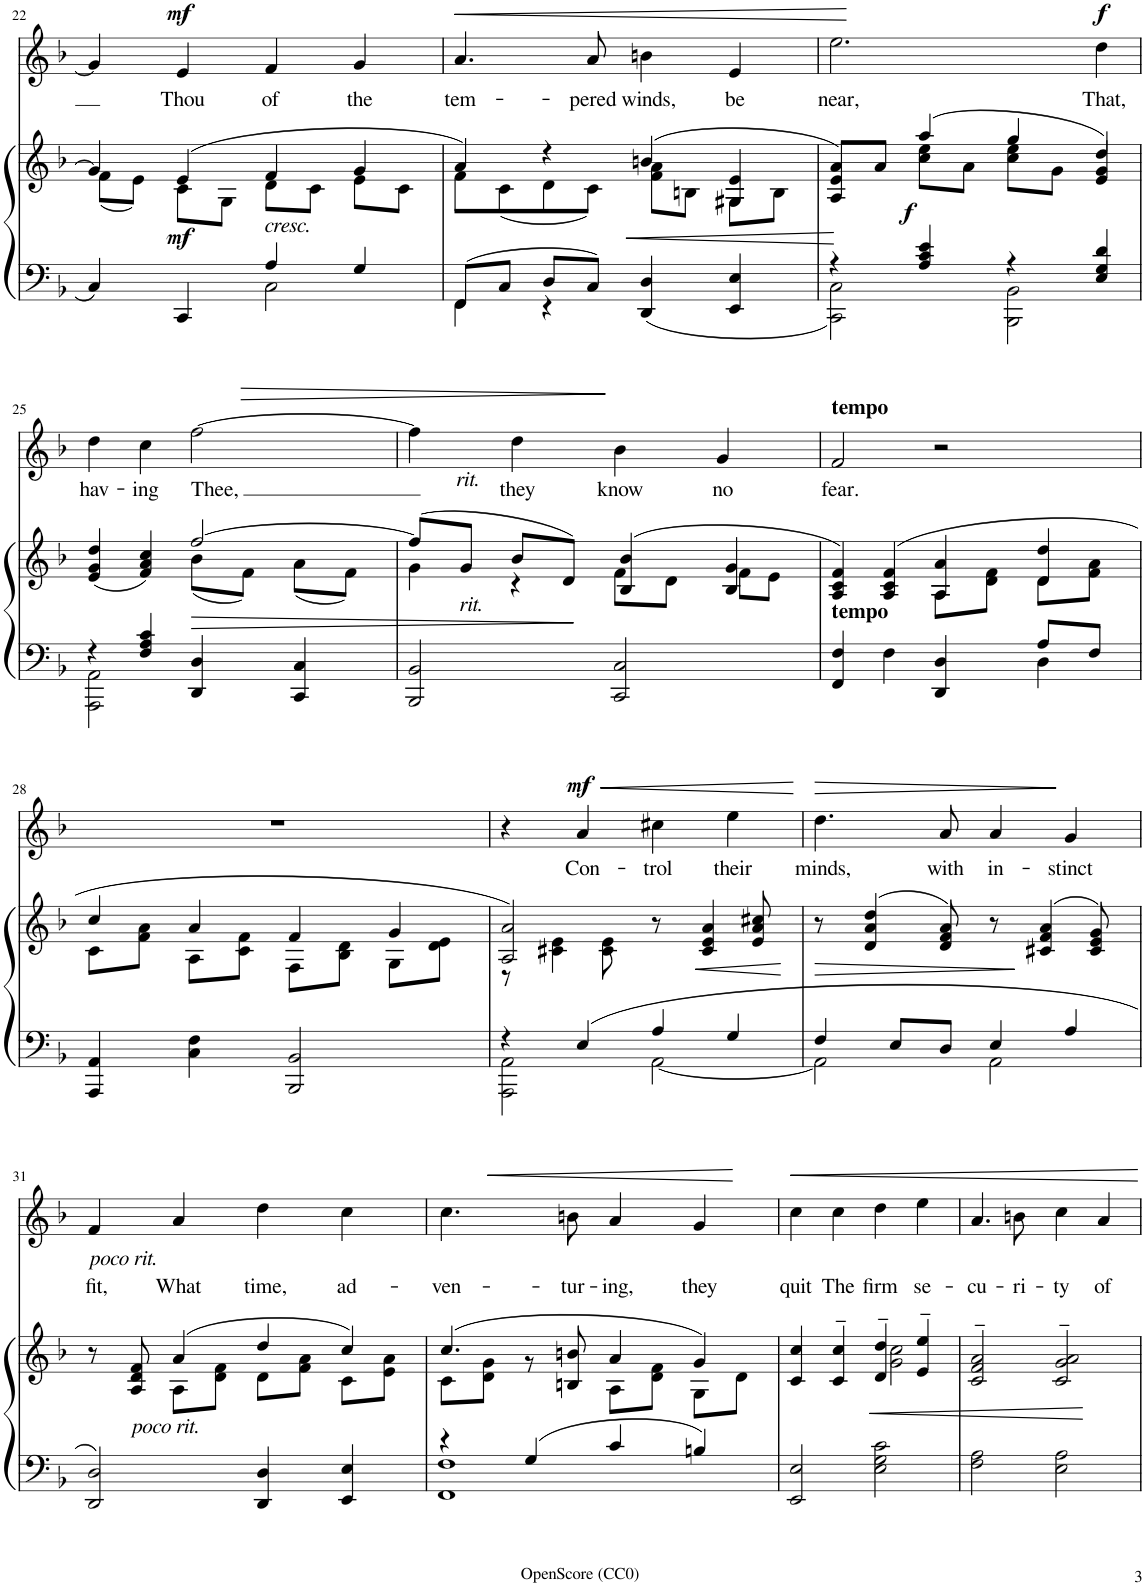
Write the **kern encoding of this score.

**kern	**kern	**dynam	**kern	**text	**dynam
*part2	*part2	*part2	*part1	*part1	*part1
*staff3	*staff2	*staff2/3	*staff1	*staff1	*staff1
*I"Piano	*	*	*I"Voice	*	*
*I'Pno	*	*	*	*	*
!!LO:PB:g=z
*clefF4	*clefG2	*	*clefG2	*	*
*k[b-]	*k[b-]	*	*k[b-]	*	*
*M4/4	*M4/4	*	*M4/4	*	*
=22	=22	=22	=22	=22	=22
*^	*^	*	*	*	*
4C/	2ryy	4g/]	(8f\L	.	4g/]	.	.
.	.	.	8e\J)	.	.	.	.
!	!	!	!	!LO:DY:b	!	!LO:LY:b	!LO:DY:a
4CC/	.	(4e/	8c\L	mf	4e/	Thou	mf
.	.	.	8G\J	.	.	.	.
!	!	!LO:TX:b:i:t=cresc.	!	!	!	!	!
!	!	!	!	!	!	!LO:LY:b	!
4A/	2C\	4f/	8d\L	.	4f/	of	.
.	.	.	8c\J	.	.	.	.
!	!	!	!	!	!	!LO:LY:b	!
4G/	.	4g/	8e\L	.	4g/	the	.
.	.	.	8c\J	.	.	.	.
=23	=23	=23	=23	=23	=23	=23	=23
!	!	!	!	!	!	!LO:LY:b	!LO:HP:b
8FF/L	4FF\	4a/)	8f\L	.	4.a/	tem-	<
8C/J	.	.	(8c\	.	.	.	.
8D/L	4r	4r	8d\	.	.	.	.
!	!	!	!	!	!	!LO:LY:b	!
8C/J	.	.	8c\J)	.	8a/	-pered	.
!	!	!	!	!LO:HP:b	!	!LO:LY:b	!
4DD/ 4D/	2ryy	(4bn/	8f\ 8a\L	<	4bn\	winds,	.
.	.	.	8Bn\J	.	.	.	.
!	!	!	!	!	!	!LO:LY:b	!
4EE/ 4E/	.	4G#X/ 4e/	8G#\L	.	4e/	be	.
.	.	.	8B\J	.	.	.	.
*v	*v	*	*	*	*	*	*
*	*v	*v	*	*	*	*
.	.	.	.	.	[
=24	=24	=24	=24	=24	=24
*^	*^	*	*	*	*
!	!	!	!	!	!	!LO:LY:b	!
4r	2CC\ 2C\	8A/ 8e/ 8a/L)	4ryy	.	2.ee\	near,	.
.	.	8a/J	.	.	.	.	.
!	!	!	!	!LO:DY:b	!	!	!
4A/ 4c/ 4e/	.	(4aa/	8cc\ 8ee\L	f	.	.	.
.	.	.	8a\J	.	.	.	.
4r	2BBB-\ 2BB-\	4gg/	8cc\ 8ee\L	.	.	.	.
.	.	.	8g\J	.	.	.	.
!	!	!	!	!	!	!LO:LY:b	!LO:DY:a
4E/ 4G/ 4d/	.	4dd/)	4e/ 4g/	.	4dd\	That,	f
!!LO:LB:g=z
=25	=25	=25	=25	=25	=25	=25	=25
!	!	!	!	!	!	!LO:LY:b	!
4r	2AAA\ 2AA\	(<4e/ 4g/ 4dd/	2ryy	.	4dd\	hav-	.
!	!	!	!	!	!	!LO:LY:b	!
4F/ 4A/ 4c/	.	4f/ 4a/ 4cc/)	.	.	4cc\	-ing	.
!	!	!	!	!LO:HP:b	!	!LO:LY:b	!LO:HP:b
4DD/ 4D/	2ryy	[2ff/	(8b-\L	>	[2ff\	Thee,	>
.	.	.	8f\J)	.	.	.	.
4CC/ 4C/	.	.	(8a\L	.	.	.	.
.	.	.	8f\J)	.	.	.	.
*v	*v	*	*	*	*	*	*
=26	=26	=26	=26	=26	=26	=26
!	!	!	!	!LO:TX:b:i:t=rit.	!	!
2BBB-/ 2BB-/	(8ff/L]	4g\	.	4ff\]	.	.
!	!LO:TX:b:i:t=rit.	!	!	!	!	!
.	8g/J	.	.	.	.	.
!	!	!	!	!	!LO:LY:b	!
.	8b-/L	4r	.	4dd\	they	.
.	8d/J)	.	[	.	.	.
!	!	!	!	!	!LO:LY:b	!
2CC/ 2C/	(4B-/ 4b-/	8f\L	.	4b-\	know	]
.	.	8d\J	.	.	.	.
!	!	!	!	!	!LO:LY:b	!
.	4B-/ 4g/	8f\L	.	4g/	no	.
.	.	8e\J	.	.	.	.
=27	=27	=27	=27	=27	=27	=27
*^	*	*	*	*	*	*
!	!	!	!	!	!LO:TX:a:B:t=tempo	!	!
!	!	!LO:TX:b:B:t=tempo	!	!	!	!	!
!	!	!	!	!	!	!LO:LY:b	!
4FF/ 4F/	2.ryy	4A/ 4c/ 4f/)	2ryy	.	2f/	fear.	.
4F\	.	(4A/ 4c/ 4f/	.	.	.	.	.
4DD/ 4D/	.	4A/ 4a/	8A\L	.	2r	.	.
.	.	.	8d\ 8f\J	.	.	.	.
8A/L	4D\	4d/ 4dd/	8d\L	.	.	.	.
8F/J	.	.	8f\ 8a\J	.	.	.	.
*v	*v	*	*	*	*	*	*
!!LO:LB:g=z
=28	=28	=28	=28	=28	=28	=28
4AAA/ 4AA/	4cc/	8c\L	.	1r	.	.
.	.	8f\ 8a\J	.	.	.	.
4C\ 4F\	4a/	8A\L	.	.	.	.
.	.	8c\ 8f\J	.	.	.	.
2BBB-/ 2BB-/	4f/	8F\L	.	.	.	.
.	.	8B-\ 8d\J	.	.	.	.
.	4g/	8G\L	.	.	.	.
.	.	8d\ 8e\J	.	.	.	.
=29	=29	=29	=29	=29	=29	=29
*^	*	*	*	*	*	*
4r	2AAA\ 2AA\	2A/ 2a/)	8r	.	4r	.	.
.	.	.	4c#X\ 4e\	.	.	.	.
!	!	!	!	!	!	!LO:LY:b	!LO:HP:b
!	!	!	!	!	!	!	!LO:DY:n=1:a
4E/	.	.	.	.	4a/	Con-	< mf
.	.	.	8c#\ 8e\	.	.	.	.
!	!	!	!	!	!	!LO:LY:b	!
4A/	[2AA\	8r	2ryy	.	4cc#X\	-trol	.
!	!	!	!	!LO:HP:b	!	!	!
.	.	4c#/ 4e/ 4a/	.	<	.	.	.
!	!	!	!	!	!	!LO:LY:b	!
4G/	.	.	.	.	4ee\	their	.
.	.	8e/ 8a/ 8cc#X/	.	.	.	.	.
*v	*v	*	*	*	*	*	*
*	*v	*v	*	*	*	*
.	.	]	.	.	[
=30	=30	=30	=30	=30	=30
*^	*	*	*	*	*
!	!	!	!LO:HP:b	!	!LO:LY:b	!LO:HP:b
4F/	2AA\]	8r	>	4.dd\	minds,	>
.	.	(>4d/ 4a/ 4dd/	.	.	.	.
8E/L	.	.	.	.	.	.
!	!	!	!	!	!LO:LY:b	!
8D/J	.	8d/ 8f/ 8a/)	.	8a/	with	.
!	!	!	!	!	!LO:LY:b	!
4E/	2AA\	8r	.	4a/	in-	.
.	.	(>4c#X/ 4f/ 4a/	[	.	.	.
!	!	!	!	!	!LO:LY:b	!
4A/	.	.	.	4g/	-stinct	]
.	.	8c#/ 8e/ 8g/)	.	.	.	.
*v	*v	*	*	*	*	*
!!LO:LB:g=z
=31	=31	=31	=31	=31	=31
*	*^	*	*	*	*
!	!	!	!	!LO:TX:b:i:t=poco rit.	!	!
!	!	!	!	!	!LO:LY:b	!
2DD/ 2D/	8r	4ryy	.	4f/	fit,	.
!	!LO:TX:b:i:t=poco rit.	!	!	!	!	!
.	8A/ 8d/ 8f/	.	.	.	.	.
!	!	!	!	!	!LO:LY:b	!
.	(4a/	8A\L	.	4a/	What	.
.	.	8d\ 8f\J	.	.	.	.
!	!	!	!	!	!LO:LY:b	!
4DD/ 4D/	4dd/	8d\L	.	4dd\	time,	.
.	.	8f\ 8a\J	.	.	.	.
!	!	!	!	!	!LO:LY:b	!
4EE/ 4E/	4cc/)	8c\L	.	4cc\	ad-	.
.	.	8e\ 8a\J	.	.	.	.
=32	=32	=32	=32	=32	=32	=32
*^	*	*	*	*	*	*
!	!	!	!	!	!	!LO:LY:b	!LO:HP:b
4r	1FF 1F	(4.cc/	8c\L	.	4.cc\	-ven-	<
.	.	.	8d\ 8g\J	.	.	.	.
4G/	.	.	8r	.	.	.	.
!	!	!	!	!	!	!LO:LY:b	!
.	.	8Bn/ 8bn/	8ryy	.	8bn\	-tur-	.
!	!	!	!	!	!	!LO:LY:b	!
4c/	.	4a/	8A\L	.	4a/	-ing,	.
.	.	.	8d\ 8f\J	.	.	.	.
!	!	!	!	!	!	!LO:LY:b	!
4Bn/	.	4g/)	8G\L	.	4g/	they	.
.	.	.	8d\J	.	.	.	.
*v	*v	*	*	*	*	*	*
*	*v	*v	*	*	*	*
.	.	.	.	.	[
=33	=33	=33	=33	=33	=33
*	*^	*	*	*	*
!	!	!	!	!	!LO:LY:b	!
2EE/ 2E/	4c/ 4cc/	2ryy	.	4cc\	quit	.
!	!	!	!	!	!LO:LY:b	!
.	4c/~> 4cc/~>	.	.	4cc\	The	.
!	!	!	!	!	!LO:LY:b	!
2E\ 2G\ 2c\	4d/~ 4dd/~	2g\ 2cc\	.	4dd\	firm	.
!	!	!	!	!	!LO:LY:b	!
.	4e/~ 4ee/~	.	.	4ee\	se-	.
*	*v	*v	*	*	*	*
=34	=34	=34	=34	=34	=34
!	!	!	!	!LO:LY:b	!
2F\ 2A\	2c/~> 2f/~> 2a/~>	.	4.a/	-cu-	.
!	!	!	!	!LO:LY:b	!
.	.	.	8bn\	-ri-	.
!	!	!	!	!LO:LY:b	!
2E\ 2A\	2c/~> 2g/~> 2a/~>	]	4cc\	-ty	.
!	!	!	!	!LO:LY:b	!
.	.	.	4a/	of	.
=	=	=	=	=	=
*-	*-	*-	*-	*-	*-
